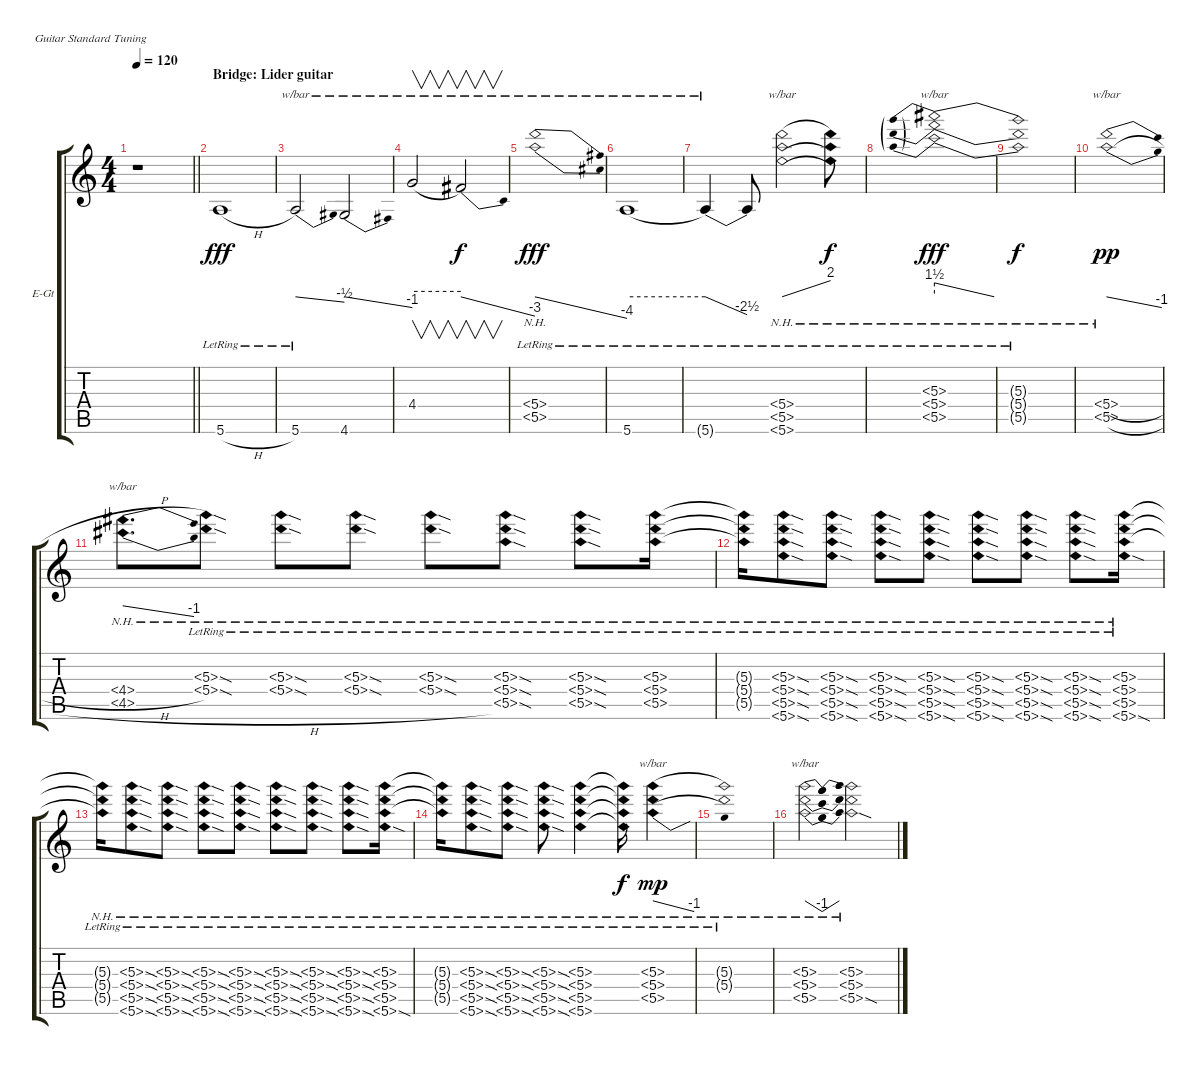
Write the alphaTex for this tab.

\bracketExtendMode groupsimilarinstruments
\firstSystemTrackNameOrientation horizontal
\otherSystemsTrackNameOrientation horizontal
\track ("Guitar 4" "E-Gt") {instrument distortionguitar}
\staff {score tabs}
\tuning (E4 B3 G3 D3 A2 E2)
\ts (4 4)
\tempo 120
\clef g2
\barLineRight lightlight
\ks c
r.1{dy fff} |
\section ("" "Bridge: Lider guitar")
5.6{h lr}.1 |
5.6{lr}.2{tbe (dive default 0 0 60 -2)} 4.6.2{tbe (dive default 0 0 60 -4)} |
4.4.2{v tbe (hold default 0 2 60 2)} 4.4{t}.2{v tbe (dive default 0 0 60 -12) dy f} |
(5.4{nh lr} 5.5{nh lr}).1{tbe (dive default 0 0 60 -16) dy fff} |
5.6{lr}.1{tbe (hold default 0 0 60 0)} |
5.6{lr t}.4{tbe (dive default 0 0 60 -10)} 5.6{lr t}.8 (5.4{nh lr} 5.5{nh lr} 5.6{nh lr}).2{tbe (dive default 0 0 60 8)} (5.4{nh lr t} 5.5{nh lr t} 5.6{nh lr t}).8{dy f} |
(5.3{nh lr} 5.4{nh lr} 5.5{nh lr}).1{tbe (predivedive default 0 6 60 0) dy fff} |
(5.3{nh lr t} 5.4{nh lr t} 5.5{nh lr t}).1{dy f} |
(5.4{nh h} 5.5{nh h}).1{tbe (dive default 0 0 60 -4) dy pp} |
(4.4{nh h} 4.5{nh h}).8{d tbe (dive default 0 0 60 -4)} (5.3{nh sod lr} 5.4{nh sod lr}).8 (5.3{nh sod lr} 5.4{nh sod lr}).8 (5.3{nh sod lr} 5.4{nh sod lr}).8 (5.3{nh sod lr} 5.4{nh sod lr}).8 (5.3{nh sod lr} 5.4{nh sod lr} 5.5{nh sod lr}).8 (5.3{nh sod lr} 5.4{nh sod lr} 5.5{nh sod lr}).8 (5.3{nh lr} 5.4{nh lr} 5.5{nh lr}).16 |
(5.3{nh lr t} 5.4{nh lr t} 5.5{nh lr t}).16 (5.3{nh sod lr} 5.4{nh sod lr} 5.5{nh sod lr} 5.6{nh sod}).8 (5.3{nh sod lr} 5.4{nh sod lr} 5.5{nh sod lr} 5.6{nh sod}).8 (5.3{nh sod lr} 5.4{nh sod lr} 5.5{nh sod lr} 5.6{nh sod}).8 (5.3{nh sod lr} 5.4{nh sod lr} 5.5{nh sod lr} 5.6{nh sod}).8 (5.3{nh sod lr} 5.4{nh sod lr} 5.5{nh sod lr} 5.6{nh sod}).8 (5.3{nh sod lr} 5.4{nh sod lr} 5.5{nh sod lr} 5.6{nh sod}).8 (5.3{nh sod lr} 5.4{nh sod lr} 5.5{nh sod lr} 5.6{nh sod}).8 (5.3{nh lr} 5.4{nh lr} 5.5{nh lr} 5.6{nh sod}).16 |
(5.3{nh lr t} 5.4{nh lr t} 5.5{nh lr t}).16 (5.3{nh sod lr} 5.4{nh sod lr} 5.5{nh sod lr} 5.6{nh sod}).8 (5.3{nh sod lr} 5.4{nh sod lr} 5.5{nh sod lr} 5.6{nh sod}).8 (5.3{nh sod lr} 5.4{nh sod lr} 5.5{nh sod lr} 5.6{nh sod}).8 (5.3{nh sod lr} 5.4{nh sod lr} 5.5{nh sod lr} 5.6{nh sod}).8 (5.3{nh sod lr} 5.4{nh sod lr} 5.5{nh sod lr} 5.6{nh sod}).8 (5.3{nh sod lr} 5.4{nh sod lr} 5.5{nh sod lr} 5.6{nh sod}).8 (5.3{nh sod lr} 5.4{nh sod lr} 5.5{nh sod lr} 5.6{nh sod}).8 (5.3{nh lr} 5.4{nh lr} 5.5{nh lr} 5.6{nh sod}).16 |
(5.3{nh lr t} 5.4{nh lr t} 5.5{nh lr t}).16 (5.3{nh sod lr} 5.4{nh sod lr} 5.5{nh sod lr} 5.6{nh sod}).8 (5.3{nh sod lr} 5.4{nh sod lr} 5.5{nh sod lr} 5.6{nh sod}).8 (5.3{nh sod lr} 5.4{nh sod lr} 5.5{nh sod lr} 5.6{nh sod}).8 (5.3{nh lr} 5.4{nh lr} 5.5{nh lr} 5.6{nh}).4 (5.3{nh lr t} 5.4{nh lr t} 5.5{nh lr t} 5.6{nh t}).16{dy f} (5.3{nh lr} 5.4{nh lr} 5.5{nh}).4{tbe (dive default 0 0 60 -4) dy mp} |
(5.3{nh lr t} 5.4{nh lr t}).1 |
(5.3{nh} 5.4{nh} 5.5{nh}).2{tbe (dip default 0 0 30 -4 60 0)} (5.3{nh} 5.4{nh} 5.5{nh sod}).2
